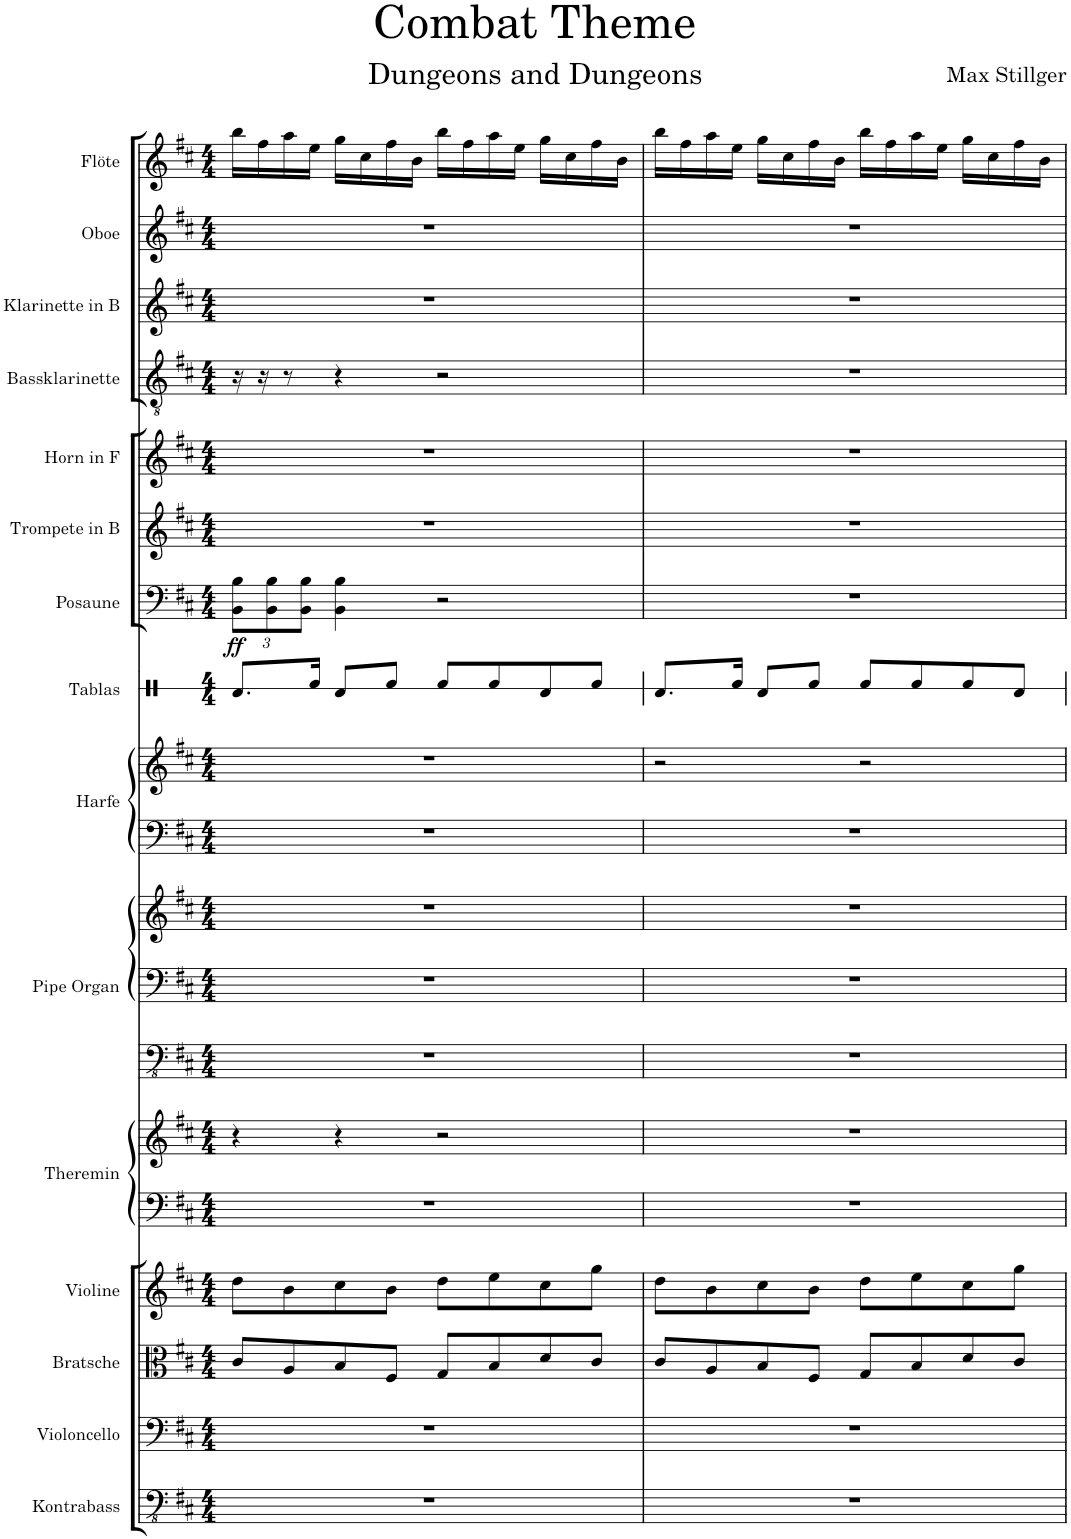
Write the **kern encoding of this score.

**kern	**kern	**kern	**kern	**kern	**kern	**kern	**kern	**kern	**kern	**kern	**kern	**kern	**dynam	**kern	**kern	**kern	**kern	**kern	**kern
*part15	*part14	*part13	*part12	*part11	*part11	*part10	*part10	*part10	*part9	*part9	*part8	*part7	*part7	*part6	*part5	*part4	*part3	*part2	*part1
*staff19	*staff18	*staff17	*staff16	*staff15	*staff14	*staff13	*staff12	*staff11	*staff10	*staff9	*staff8	*staff7	*staff7	*staff6	*staff5	*staff4	*staff3	*staff2	*staff1
*I"Kontrabass	*I"Violoncello	*I"Bratsche	*I"Violine	*I"Theremin	*	*I"Pipe Organ	*	*	*I"Harfe	*	*I"Tablas	*I"Posaune	*	*I"Trompete in B	*I"Horn in F	*I"Bassklarinette	*I"Klarinette in B	*I"Oboe	*I"Flöte
*I'Kb.	*I'Vc.	*I'Bra.	*I'Vl.	*I'Thmn.	*	*I'Org.	*	*	*I'Hrf.	*	*I'Tbs.	*I'Psn.	*	*I'Tpt. in B	*	*I'Bkl.	*I'Kl. in B	*I'Ob.	*I'Fl.
*	*	*	*	*	*	*	*	*	*	*	*stria1	*	*	*	*	*	*	*	*
*clefFv4	*clefF4	*clefC3	*clefG2	*clefF4	*clefG2	*clefFv4	*clefF4	*clefG2	*clefF4	*clefG2	*clefX	*clefF4	*	*clefG2	*clefG2	*clefGv2	*clefG2	*clefG2	*clefG2
*Trd7c12	*	*	*	*	*	*	*	*	*	*	*	*	*	*Trd1c2	*Trd4c7	*Trd8c14	*Trd1c2	*	*
*k[f#c#]	*k[f#c#]	*k[f#c#]	*k[f#c#]	*k[f#c#]	*k[f#c#]	*k[f#c#]	*k[f#c#]	*k[f#c#]	*k[f#c#]	*k[f#c#]	*k[]	*k[f#c#]	*	*k[f#c#]	*k[f#c#]	*k[f#c#]	*k[f#c#]	*k[f#c#]	*k[f#c#]
*M4/4	*M4/4	*M4/4	*M4/4	*M4/4	*M4/4	*M4/4	*M4/4	*M4/4	*M4/4	*M4/4	*M4/4	*M4/4	*	*M4/4	*M4/4	*M4/4	*M4/4	*M4/4	*M4/4
*	*	*	*	*	*	*	*	*	*	*	*	*Xbrackettup	*	*	*	*	*	*	*
=1	=1	=1	=1	=1	=1	=1	=1	=1	=1	=1	=1	=1	=1	=1	=1	=1	=1	=1	=1
!	!	!	!	!	!	!	!	!	!	!	!	!	!LO:DY:b	!	!	!	!	!	!
1r	1r	8c#/L	8dd\L	1r	4r	1r	1r	1r	1r	1r	8.Rd/L	12BB\ 12B\L	ff	1r	1r	16r	1r	1r	16bb\LL
.	.	.	.	.	.	.	.	.	.	.	.	.	.	.	.	16r	.	.	16ff#\
.	.	.	.	.	.	.	.	.	.	.	.	12BB\ 12B\	.	.	.	.	.	.	.
.	.	8A/	8b\	.	.	.	.	.	.	.	.	.	.	.	.	8r	.	.	16aa\
.	.	.	.	.	.	.	.	.	.	.	.	12BB\ 12B\J	.	.	.	.	.	.	.
.	.	.	.	.	.	.	.	.	.	.	16Rf/Jk	.	.	.	.	.	.	.	16ee\JJ
.	.	8B/	8cc#\	.	4r	.	.	.	.	.	8Rd/L	4BB\ 4B\	.	.	.	4r	.	.	16gg\LL
.	.	.	.	.	.	.	.	.	.	.	.	.	.	.	.	.	.	.	16cc#\
.	.	8F#/J	8b\J	.	.	.	.	.	.	.	8Rf/J	.	.	.	.	.	.	.	16ff#\
.	.	.	.	.	.	.	.	.	.	.	.	.	.	.	.	.	.	.	16b\JJ
.	.	8G/L	8dd\L	.	2r	.	.	.	.	.	8Rf/L	2r	.	.	.	2r	.	.	16bb\LL
.	.	.	.	.	.	.	.	.	.	.	.	.	.	.	.	.	.	.	16ff#\
.	.	8B/	8ee\	.	.	.	.	.	.	.	8Rf/	.	.	.	.	.	.	.	16aa\
.	.	.	.	.	.	.	.	.	.	.	.	.	.	.	.	.	.	.	16ee\JJ
.	.	8d/	8cc#\	.	.	.	.	.	.	.	8Rd/	.	.	.	.	.	.	.	16gg\LL
.	.	.	.	.	.	.	.	.	.	.	.	.	.	.	.	.	.	.	16cc#\
.	.	8c#/J	8gg\J	.	.	.	.	.	.	.	8Rf/J	.	.	.	.	.	.	.	16ff#\
.	.	.	.	.	.	.	.	.	.	.	.	.	.	.	.	.	.	.	16b\JJ
=2	=2	=2	=2	=2	=2	=2	=2	=2	=2	=2	=2	=2	=2	=2	=2	=2	=2	=2	=2
1r	1r	8c#/L	8dd\L	1r	1r	1r	1r	1r	1r	2r	8.Rd/L	1r	.	1r	1r	1r	1r	1r	16bb\LL
.	.	.	.	.	.	.	.	.	.	.	.	.	.	.	.	.	.	.	16ff#\
.	.	8A/	8b\	.	.	.	.	.	.	.	.	.	.	.	.	.	.	.	16aa\
.	.	.	.	.	.	.	.	.	.	.	16Rf/Jk	.	.	.	.	.	.	.	16ee\JJ
.	.	8B/	8cc#\	.	.	.	.	.	.	.	8Rd/L	.	.	.	.	.	.	.	16gg\LL
.	.	.	.	.	.	.	.	.	.	.	.	.	.	.	.	.	.	.	16cc#\
.	.	8F#/J	8b\J	.	.	.	.	.	.	.	8Rf/J	.	.	.	.	.	.	.	16ff#\
.	.	.	.	.	.	.	.	.	.	.	.	.	.	.	.	.	.	.	16b\JJ
.	.	8G/L	8dd\L	.	.	.	.	.	.	2r	8Rf/L	.	.	.	.	.	.	.	16bb\LL
.	.	.	.	.	.	.	.	.	.	.	.	.	.	.	.	.	.	.	16ff#\
.	.	8B/	8ee\	.	.	.	.	.	.	.	8Rf/	.	.	.	.	.	.	.	16aa\
.	.	.	.	.	.	.	.	.	.	.	.	.	.	.	.	.	.	.	16ee\JJ
.	.	8d/	8cc#\	.	.	.	.	.	.	.	8Rf/	.	.	.	.	.	.	.	16gg\LL
.	.	.	.	.	.	.	.	.	.	.	.	.	.	.	.	.	.	.	16cc#\
.	.	8c#/J	8gg\J	.	.	.	.	.	.	.	8Rd/J	.	.	.	.	.	.	.	16ff#\
.	.	.	.	.	.	.	.	.	.	.	.	.	.	.	.	.	.	.	16b\JJ
=	=	=	=	=	=	=	=	=	=	=	=	=	=	=	=	=	=	=	=
*-	*-	*-	*-	*-	*-	*-	*-	*-	*-	*-	*-	*-	*-	*-	*-	*-	*-	*-	*-
